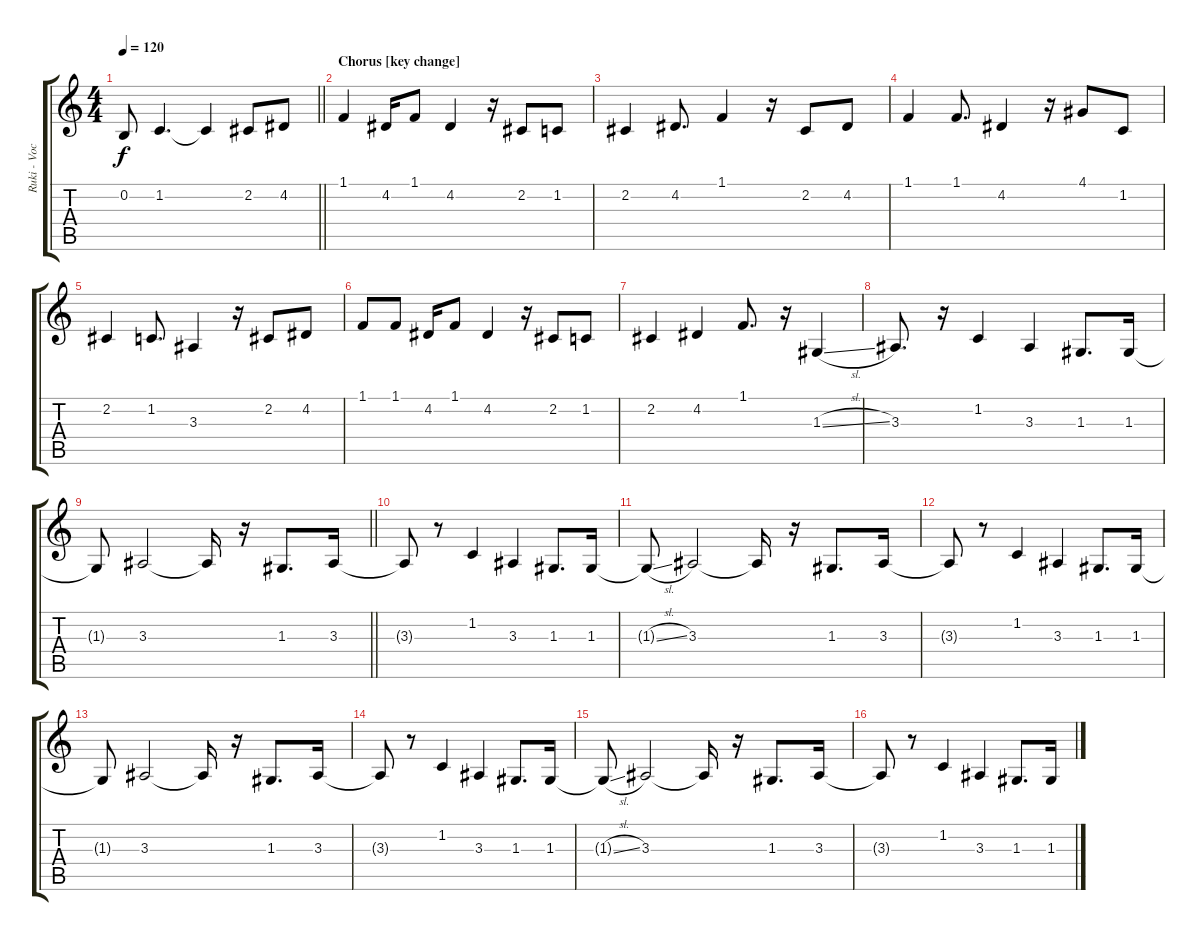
\track ("Ruki - Vocals" "Ruki - Voc") {instrument lead6voice}
\staff {score tabs}
\tuning (E4 B3 G3 D3 A2 E2) {hide}
\ts (4 4)
\tempo 120
\clef g2
\barLineRight lightlight
\ks c
0.2{t}.8{dy f} 1.2.4{d} 1.2{t}.4 2.2.8 4.2.8 |
\section ("" "Chorus [key change]")
1.1.4 4.2.16 1.1.8 4.2.4 r.16 2.2.8 1.2.8 |
2.2.4 4.2.8{d} 1.1.4 r.16 2.2.8 4.2.8 |
1.1.4 1.1.8{d} 4.2.4 r.16 4.1.8 1.2.8 |
2.2.4 1.2.8{d} 3.3.4 r.16 2.2.8 4.2.8 |
1.1.8 1.1.8 4.2.16 1.1.8 4.2.4 r.16 2.2.8 1.2.8 |
2.2.4 4.2.4 1.1.8{d} r.16 1.3{sl}.4 |
3.3.8{d} r.16 1.2.4 3.3.4 1.3.8{d} 1.3.16 |
\barLineRight lightlight
1.3{t}.8 3.3.2 3.3{t}.16 r.16 1.3.8{d} 3.3.16 |
\section ("" "")
3.3{t}.8 r.8 1.2.4 3.3.4 1.3.8{d} 1.3.16 |
1.3{sl t}.8 3.3.2 3.3{t}.16 r.16 1.3.8{d} 3.3.16 |
3.3{t}.8 r.8 1.2.4 3.3.4 1.3.8{d} 1.3.16 |
1.3{t}.8 3.3.2 3.3{t}.16 r.16 1.3.8{d} 3.3.16 |
3.3{t}.8 r.8 1.2.4 3.3.4 1.3.8{d} 1.3.16 |
1.3{sl t}.8 3.3.2 3.3{t}.16 r.16 1.3.8{d} 3.3.16 |
3.3{t}.8 r.8 1.2.4 3.3.4 1.3.8{d} 1.3.16
